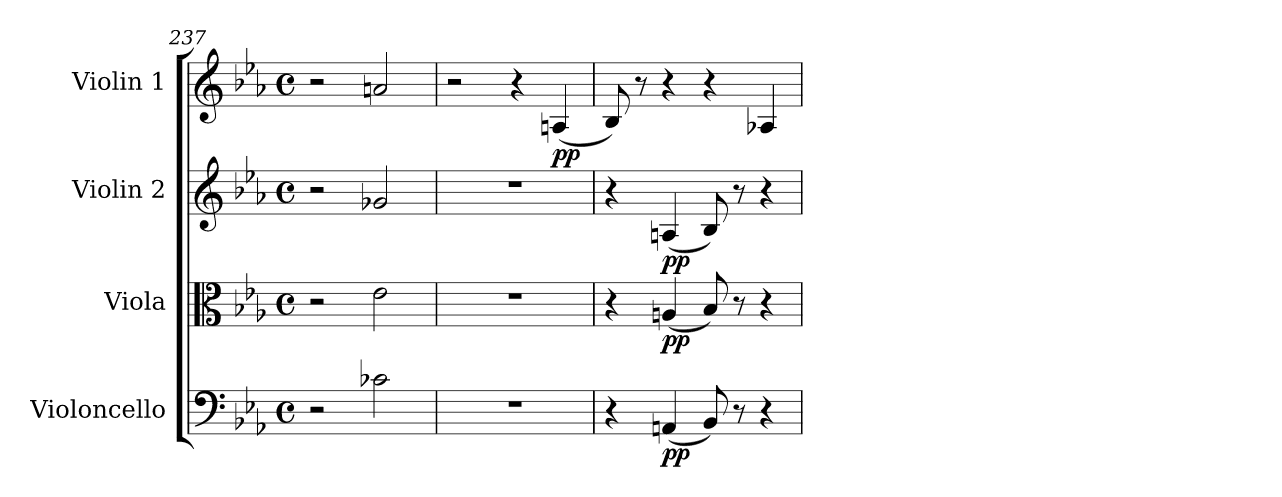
**kern	**dynam	**kern	**dynam	**kern	**dynam	**kern	**dynam
*part4	*part4	*part3	*part3	*part2	*part2	*part1	*part1
*staff4	*staff4	*staff3	*staff3	*staff2	*staff2	*staff1	*staff1
*I"Violoncello	*	*I"Viola	*	*I"Violin 2	*	*I"Violin 1	*
*I'Vc	*	*I'Vla	*	*I'Vln	*	*I'Vln	*
*clefF4	*	*clefC3	*	*clefG2	*	*clefG2	*
*k[b-e-a-]	*	*k[b-e-a-]	*	*k[b-e-a-]	*	*k[b-e-a-]	*
*M4/4	*	*M4/4	*	*M4/4	*	*M4/4	*
*met(c)	*	*met(c)	*	*met(c)	*	*met(c)	*
=237	=237	=237	=237	=237	=237	=237	=237
2r	.	2r	.	2r	.	2r	.
2c-X\	.	2e-\	.	2g-X/	.	2an/	.
=238	=238	=238	=238	=238	=238	=238	=238
1r	.	1r	.	1r	.	2r	.
.	.	.	.	.	.	4r	.
!	!	!	!	!	!	!	!LO:DY:b
.	.	.	.	.	.	(4An/	pp
=239	=239	=239	=239	=239	=239	=239	=239
4r	.	4r	.	4r	.	8B-/)	.
.	.	.	.	.	.	8r	.
!	!LO:DY:b	!	!LO:DY:b	!	!LO:DY:b	!	!
(4AAn/	pp	(4An/	pp	(4An/	pp	4r	.
8BB-/)	.	8B-/)	.	8B-/)	.	4r	.
8r	.	8r	.	8r	.	.	.
4r	.	4r	.	4r	.	4A-X/	.
=	=	=	=	=	=	=	=
*-	*-	*-	*-	*-	*-	*-	*-
